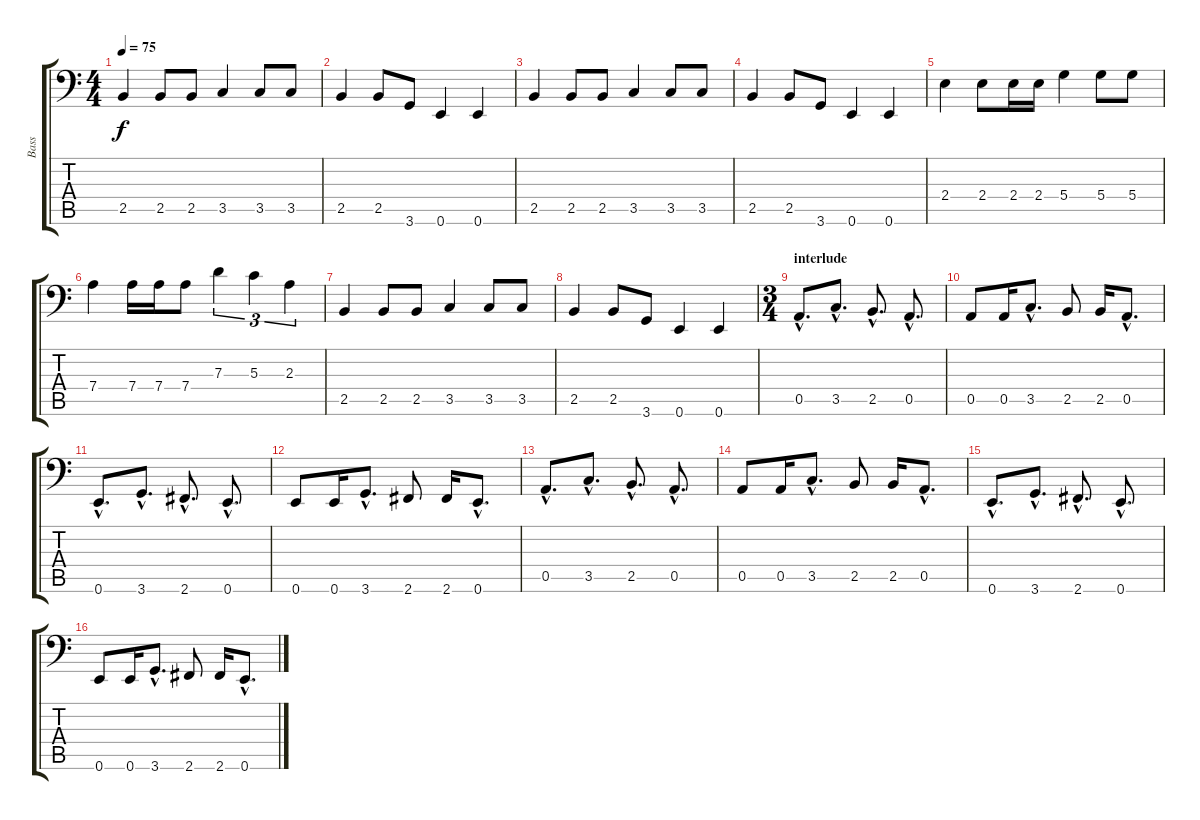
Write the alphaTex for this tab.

\track ("Bass" "Bass") {instrument electricbassfinger}
\staff {score tabs}
\tuning (E3 B2 G2 D2 A1 E1) {hide}
\ts (4 4)
\tempo 75
\clef f4
\ks c
2.5.4{dy f} 2.5.8 2.5.8 3.5.4 3.5.8 3.5.8 |
2.5.4 2.5.8 3.6.8 0.6.4 0.6.4 |
2.5.4 2.5.8 2.5.8 3.5.4 3.5.8 3.5.8 |
2.5.4 2.5.8 3.6.8 0.6.4 0.6.4 |
2.4.4 2.4.8 2.4.16 2.4.16 5.4.4 5.4.8 5.4.8 |
7.4.4 7.4.16 7.4.16 7.4.8 7.3.4{tu (3 2)} 5.3.4{tu (3 2)} 2.3.4{tu (3 2)} |
2.5.4 2.5.8 2.5.8 3.5.4 3.5.8 3.5.8 |
2.5.4 2.5.8 3.6.8 0.6.4 0.6.4 |
\ts (3 4)
\section ("" "interlude")
0.5{hac}.8{d} 3.5{hac}.8{d} 2.5{hac}.8{d} 0.5{hac}.8{d} |
0.5.8 0.5.16 3.5{hac}.8{d} 2.5.8 2.5.16 0.5{hac}.8{d} |
0.6{hac}.8{d} 3.6{hac}.8{d} 2.6{hac}.8{d} 0.6{hac}.8{d} |
0.6.8 0.6.16 3.6{hac}.8{d} 2.6.8 2.6.16 0.6{hac}.8{d} |
0.5{hac}.8{d} 3.5{hac}.8{d} 2.5{hac}.8{d} 0.5{hac}.8{d} |
0.5.8 0.5.16 3.5{hac}.8{d} 2.5.8 2.5.16 0.5{hac}.8{d} |
0.6{hac}.8{d} 3.6{hac}.8{d} 2.6{hac}.8{d} 0.6{hac}.8{d} |
0.6.8 0.6.16 3.6{hac}.8{d} 2.6.8 2.6.16 0.6{hac}.8{d}
